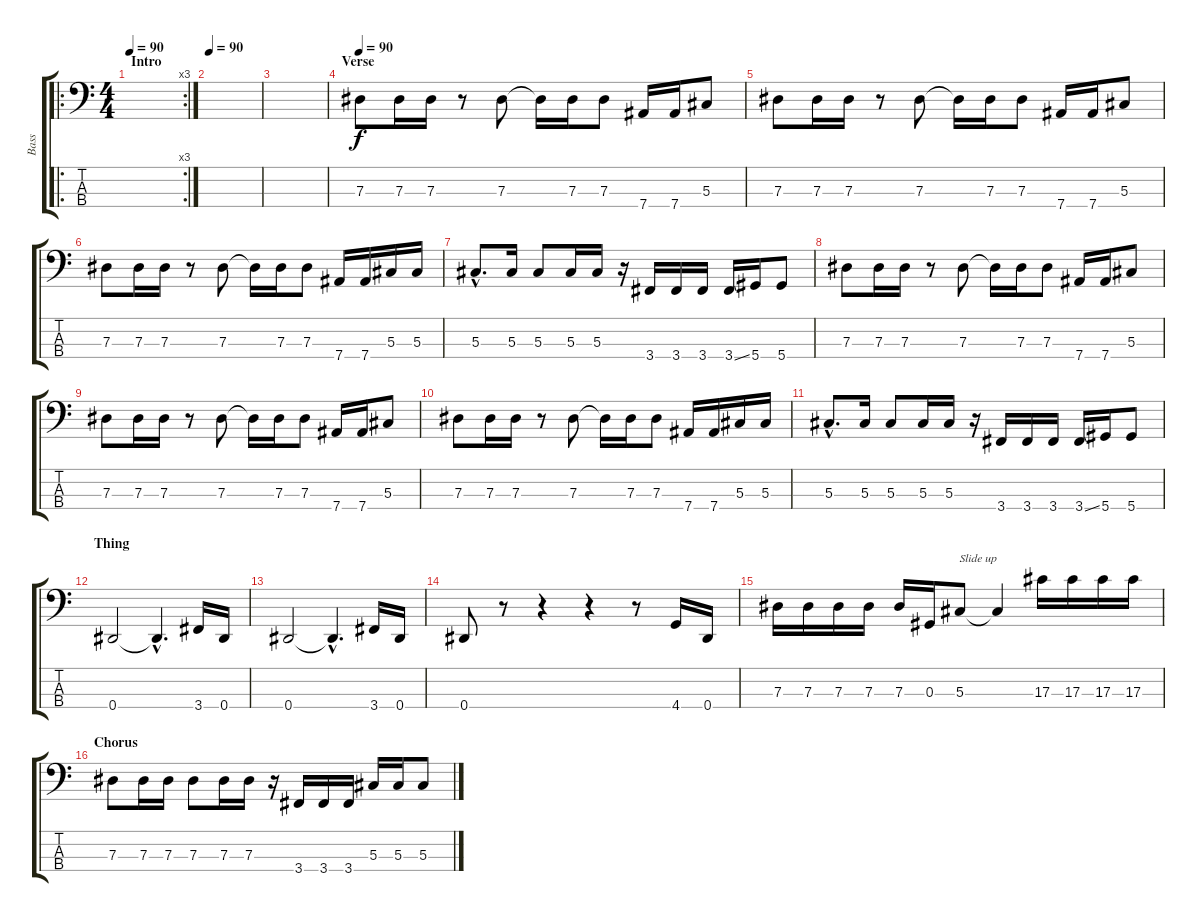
\track ("Bass" "Bass") {instrument electricbasspick}
\staff {score tabs}
\tuning (Gb2 Db2 Ab1 Eb1) {hide}
\ro
\rc 3
\ts (4 4)
\section ("" "Intro")
\tempo 90
\tempo 114
\tempo 90
\clef f4
\ks c
|
\tempo 90
|
|
\section ("" "Verse")
\tempo 90
7.3.8 7.3.16 7.3.16 r.8 7.3.8 7.3{t}.16 7.3.16 7.3.8 7.4.16 7.4.16 5.3.8 |
7.3.8 7.3.16 7.3.16 r.8 7.3.8 7.3{t}.16 7.3.16 7.3.8 7.4.16 7.4.16 5.3.8 |
7.3.8 7.3.16 7.3.16 r.8 7.3.8 7.3{t}.16 7.3.16 7.3.8 7.4.16 7.4.16 5.3.16 5.3.16 |
5.3{hac}.8{d} 5.3.16 5.3.8 5.3.16 5.3.16 r.16 3.4.16 3.4.16 3.4.16 3.4{ss}.16 5.4.16 5.4.8 |
7.3.8 7.3.16 7.3.16 r.8 7.3.8 7.3{t}.16 7.3.16 7.3.8 7.4.16 7.4.16 5.3.8 |
7.3.8 7.3.16 7.3.16 r.8 7.3.8 7.3{t}.16 7.3.16 7.3.8 7.4.16 7.4.16 5.3.8 |
7.3.8 7.3.16 7.3.16 r.8 7.3.8 7.3{t}.16 7.3.16 7.3.8 7.4.16 7.4.16 5.3.16 5.3.16 |
5.3{hac}.8{d} 5.3.16 5.3.8 5.3.16 5.3.16 r.16 3.4.16 3.4.16 3.4.16 3.4{ss}.16 5.4.16 5.4.8 |
\section ("" "Thing")
0.4.2 0.4{hac t}.4{d} 3.4.16 0.4.16 |
0.4.2 0.4{hac t}.4{d} 3.4.16 0.4.16 |
0.4.8 r.8 r.4 r.4 r.8 4.4.16 0.4.16 |
7.3.16 7.3.16 7.3.16 7.3.16 7.3.16 0.3.16 5.3.8{txt "Slide up"} 5.3{t}.4 17.3.16 17.3.16 17.3.16 17.3.16 |
\section ("" "Chorus")
7.3.8 7.3.16 7.3.16 7.3.8 7.3.16 7.3.16 r.16 3.4.16 3.4.16 3.4.16 5.3.16 5.3.16 5.3.8
